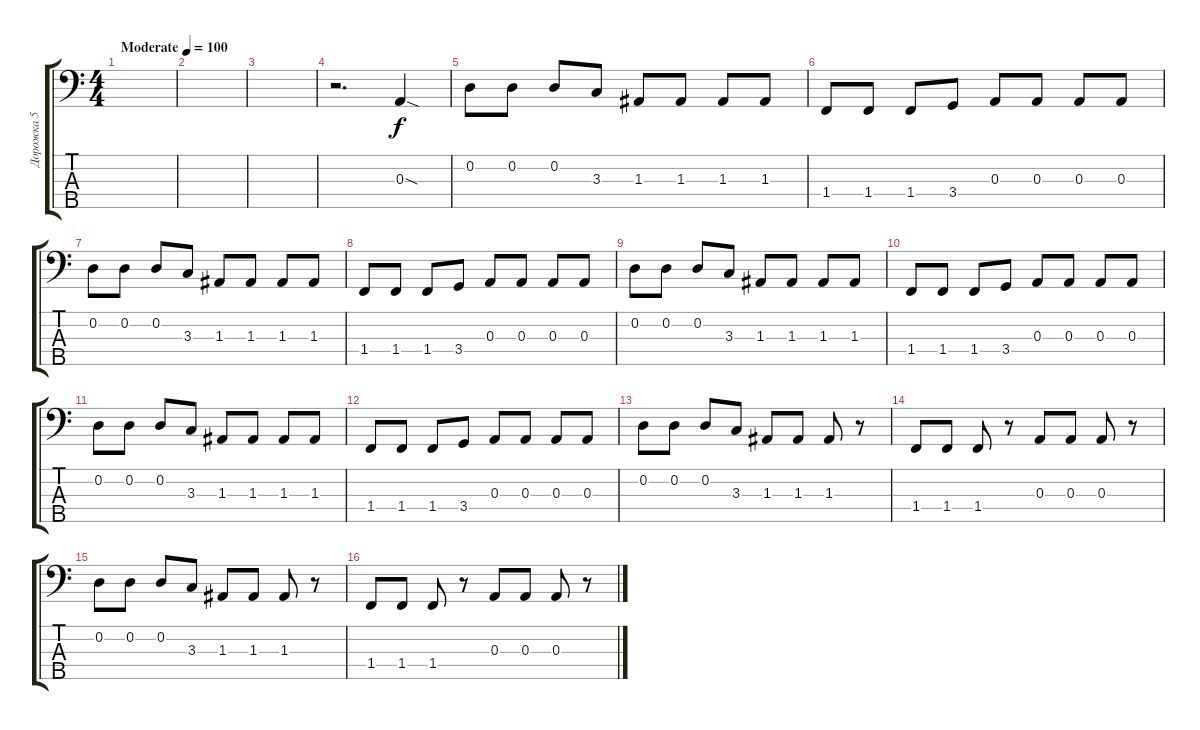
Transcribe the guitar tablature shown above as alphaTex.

\track ("Дорожка 5" "Дорожка 5") {instrument electricbassfinger}
\staff {score tabs}
\tuning (G2 D2 A1 E1 B0) {hide}
\ts (4 4)
\tempo (100 "Moderate")
\clef f4
\ks c
|
|
|
r.2{d} 0.3{sod}.4 |
0.2.8 0.2.8 0.2.8 3.3.8 1.3.8 1.3.8 1.3.8 1.3.8 |
1.4.8 1.4.8 1.4.8 3.4.8 0.3.8 0.3.8 0.3.8 0.3.8 |
0.2.8 0.2.8 0.2.8 3.3.8 1.3.8 1.3.8 1.3.8 1.3.8 |
1.4.8 1.4.8 1.4.8 3.4.8 0.3.8 0.3.8 0.3.8 0.3.8 |
0.2.8 0.2.8 0.2.8 3.3.8 1.3.8 1.3.8 1.3.8 1.3.8 |
1.4.8 1.4.8 1.4.8 3.4.8 0.3.8 0.3.8 0.3.8 0.3.8 |
0.2.8 0.2.8 0.2.8 3.3.8 1.3.8 1.3.8 1.3.8 1.3.8 |
1.4.8 1.4.8 1.4.8 3.4.8 0.3.8 0.3.8 0.3.8 0.3.8 |
0.2.8 0.2.8 0.2.8 3.3.8 1.3.8 1.3.8 1.3.8 r.8 |
1.4.8 1.4.8 1.4.8 r.8 0.3.8 0.3.8 0.3.8 r.8 |
0.2.8 0.2.8 0.2.8 3.3.8 1.3.8 1.3.8 1.3.8 r.8 |
1.4.8 1.4.8 1.4.8 r.8 0.3.8 0.3.8 0.3.8 r.8
